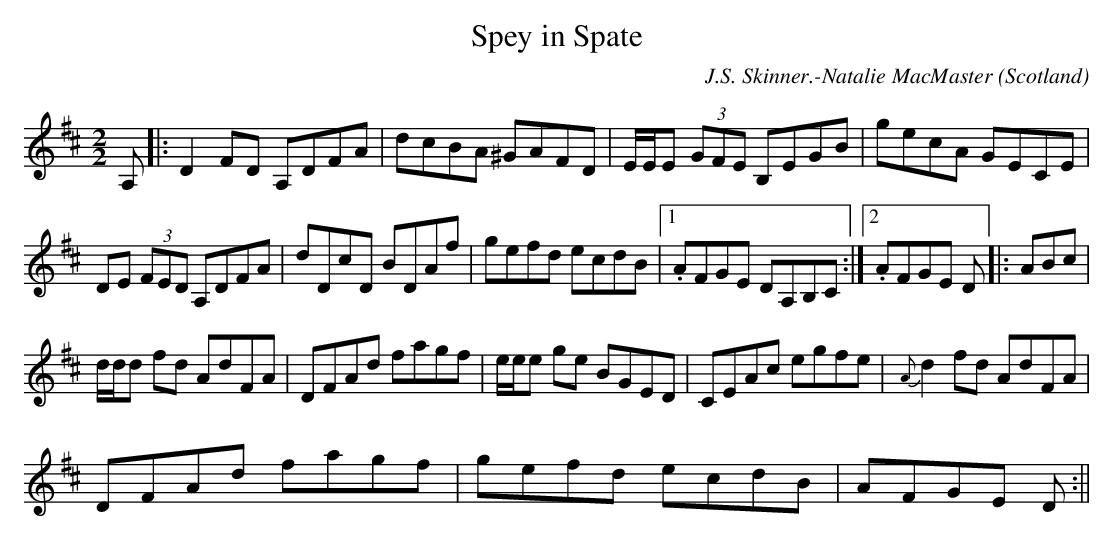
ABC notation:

X:1
T:Spey in Spate
O:Scotland
M:2/2
C:J.S. Skinner.-Natalie MacMaster
K:D
A,|:D2 FD A,DFA|dcBA ^GAFD|E/2E/2E (3GFE B,EGB|gecA GECE|
DE (3FED A,DFA|dDcD BDAf|gefd ecdB|1.AFGE DA,B,C:|2.AFGE D|:ABc|
d/2d/2d fd AdFA|DFAd fagf|e/2e/2e ge BGED|CEAc egfe|{A}d2 fd  AdFA|
DFAd fagf|gefd ecdB|AFGE D:||
